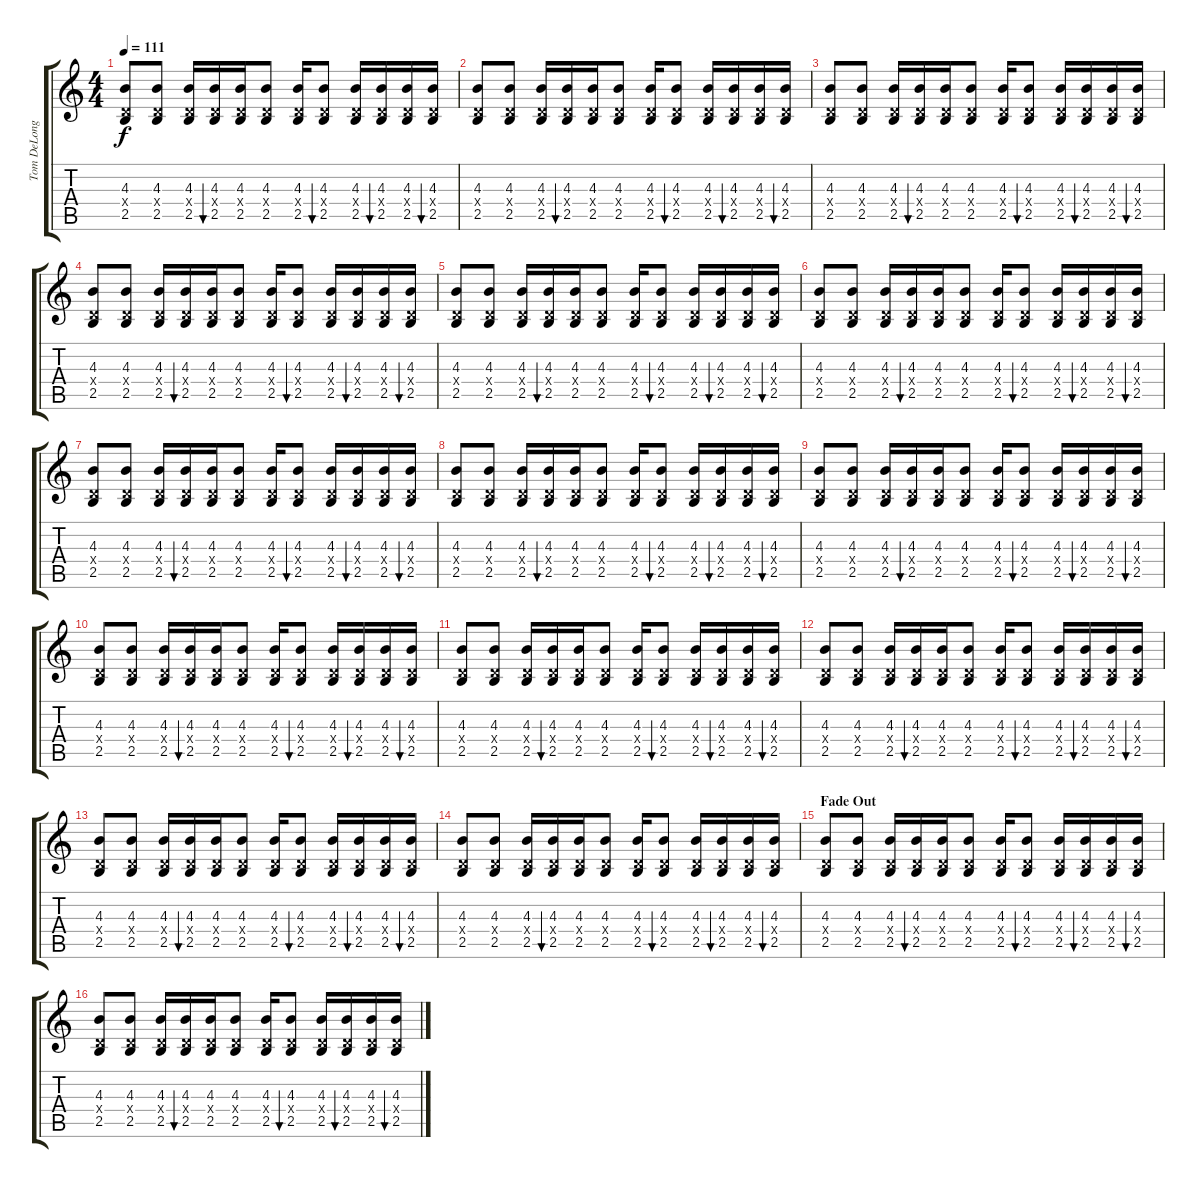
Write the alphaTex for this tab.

\track ("Tom DeLonge - Acoustic Guitar 1" "Tom DeLong") {instrument acousticguitarnylon}
\staff {score tabs}
\tuning (E4 B3 G3 D3 A2 E2) {hide}
\ts (4 4)
\tempo 111
\clef g2
\ks c
(4.3 0.4{x} 2.5).8{dy f} (4.3 0.4{x} 2.5).8 (4.3 0.4{x} 2.5).16 (4.3 0.4{x} 2.5).16{bu 60} (4.3 0.4{x} 2.5).16 (4.3 0.4{x} 2.5).8 (4.3 0.4{x} 2.5).16 (4.3 0.4{x} 2.5).8{bu 60} (4.3 0.4{x} 2.5).16 (4.3 0.4{x} 2.5).16{bu 60} (4.3 0.4{x} 2.5).16 (4.3 0.4{x} 2.5).16{bu 60} |
(4.3 0.4{x} 2.5).8 (4.3 0.4{x} 2.5).8 (4.3 0.4{x} 2.5).16 (4.3 0.4{x} 2.5).16{bu 60} (4.3 0.4{x} 2.5).16 (4.3 0.4{x} 2.5).8 (4.3 0.4{x} 2.5).16 (4.3 0.4{x} 2.5).8{bu 60} (4.3 0.4{x} 2.5).16 (4.3 0.4{x} 2.5).16{bu 60} (4.3 0.4{x} 2.5).16 (4.3 0.4{x} 2.5).16{bu 60} |
(4.3 0.4{x} 2.5).8 (4.3 0.4{x} 2.5).8 (4.3 0.4{x} 2.5).16 (4.3 0.4{x} 2.5).16{bu 60} (4.3 0.4{x} 2.5).16 (4.3 0.4{x} 2.5).8 (4.3 0.4{x} 2.5).16 (4.3 0.4{x} 2.5).8{bu 60} (4.3 0.4{x} 2.5).16 (4.3 0.4{x} 2.5).16{bu 60} (4.3 0.4{x} 2.5).16 (4.3 0.4{x} 2.5).16{bu 60} |
(4.3 0.4{x} 2.5).8 (4.3 0.4{x} 2.5).8 (4.3 0.4{x} 2.5).16 (4.3 0.4{x} 2.5).16{bu 60} (4.3 0.4{x} 2.5).16 (4.3 0.4{x} 2.5).8 (4.3 0.4{x} 2.5).16 (4.3 0.4{x} 2.5).8{bu 60} (4.3 0.4{x} 2.5).16 (4.3 0.4{x} 2.5).16{bu 60} (4.3 0.4{x} 2.5).16 (4.3 0.4{x} 2.5).16{bu 60} |
(4.3 0.4{x} 2.5).8 (4.3 0.4{x} 2.5).8 (4.3 0.4{x} 2.5).16 (4.3 0.4{x} 2.5).16{bu 60} (4.3 0.4{x} 2.5).16 (4.3 0.4{x} 2.5).8 (4.3 0.4{x} 2.5).16 (4.3 0.4{x} 2.5).8{bu 60} (4.3 0.4{x} 2.5).16 (4.3 0.4{x} 2.5).16{bu 60} (4.3 0.4{x} 2.5).16 (4.3 0.4{x} 2.5).16{bu 60} |
(4.3 0.4{x} 2.5).8 (4.3 0.4{x} 2.5).8 (4.3 0.4{x} 2.5).16 (4.3 0.4{x} 2.5).16{bu 60} (4.3 0.4{x} 2.5).16 (4.3 0.4{x} 2.5).8 (4.3 0.4{x} 2.5).16 (4.3 0.4{x} 2.5).8{bu 60} (4.3 0.4{x} 2.5).16 (4.3 0.4{x} 2.5).16{bu 60} (4.3 0.4{x} 2.5).16 (4.3 0.4{x} 2.5).16{bu 60} |
(4.3 0.4{x} 2.5).8 (4.3 0.4{x} 2.5).8 (4.3 0.4{x} 2.5).16 (4.3 0.4{x} 2.5).16{bu 60} (4.3 0.4{x} 2.5).16 (4.3 0.4{x} 2.5).8 (4.3 0.4{x} 2.5).16 (4.3 0.4{x} 2.5).8{bu 60} (4.3 0.4{x} 2.5).16 (4.3 0.4{x} 2.5).16{bu 60} (4.3 0.4{x} 2.5).16 (4.3 0.4{x} 2.5).16{bu 60} |
(4.3 0.4{x} 2.5).8 (4.3 0.4{x} 2.5).8 (4.3 0.4{x} 2.5).16 (4.3 0.4{x} 2.5).16{bu 60} (4.3 0.4{x} 2.5).16 (4.3 0.4{x} 2.5).8 (4.3 0.4{x} 2.5).16 (4.3 0.4{x} 2.5).8{bu 60} (4.3 0.4{x} 2.5).16 (4.3 0.4{x} 2.5).16{bu 60} (4.3 0.4{x} 2.5).16 (4.3 0.4{x} 2.5).16{bu 60} |
(4.3 0.4{x} 2.5).8 (4.3 0.4{x} 2.5).8 (4.3 0.4{x} 2.5).16 (4.3 0.4{x} 2.5).16{bu 60} (4.3 0.4{x} 2.5).16 (4.3 0.4{x} 2.5).8 (4.3 0.4{x} 2.5).16 (4.3 0.4{x} 2.5).8{bu 60} (4.3 0.4{x} 2.5).16 (4.3 0.4{x} 2.5).16{bu 60} (4.3 0.4{x} 2.5).16 (4.3 0.4{x} 2.5).16{bu 60} |
(4.3 0.4{x} 2.5).8 (4.3 0.4{x} 2.5).8 (4.3 0.4{x} 2.5).16 (4.3 0.4{x} 2.5).16{bu 60} (4.3 0.4{x} 2.5).16 (4.3 0.4{x} 2.5).8 (4.3 0.4{x} 2.5).16 (4.3 0.4{x} 2.5).8{bu 60} (4.3 0.4{x} 2.5).16 (4.3 0.4{x} 2.5).16{bu 60} (4.3 0.4{x} 2.5).16 (4.3 0.4{x} 2.5).16{bu 60} |
(4.3 0.4{x} 2.5).8 (4.3 0.4{x} 2.5).8 (4.3 0.4{x} 2.5).16 (4.3 0.4{x} 2.5).16{bu 60} (4.3 0.4{x} 2.5).16 (4.3 0.4{x} 2.5).8 (4.3 0.4{x} 2.5).16 (4.3 0.4{x} 2.5).8{bu 60} (4.3 0.4{x} 2.5).16 (4.3 0.4{x} 2.5).16{bu 60} (4.3 0.4{x} 2.5).16 (4.3 0.4{x} 2.5).16{bu 60} |
(4.3 0.4{x} 2.5).8 (4.3 0.4{x} 2.5).8 (4.3 0.4{x} 2.5).16 (4.3 0.4{x} 2.5).16{bu 60} (4.3 0.4{x} 2.5).16 (4.3 0.4{x} 2.5).8 (4.3 0.4{x} 2.5).16 (4.3 0.4{x} 2.5).8{bu 60} (4.3 0.4{x} 2.5).16 (4.3 0.4{x} 2.5).16{bu 60} (4.3 0.4{x} 2.5).16 (4.3 0.4{x} 2.5).16{bu 60} |
(4.3 0.4{x} 2.5).8 (4.3 0.4{x} 2.5).8 (4.3 0.4{x} 2.5).16 (4.3 0.4{x} 2.5).16{bu 60} (4.3 0.4{x} 2.5).16 (4.3 0.4{x} 2.5).8 (4.3 0.4{x} 2.5).16 (4.3 0.4{x} 2.5).8{bu 60} (4.3 0.4{x} 2.5).16 (4.3 0.4{x} 2.5).16{bu 60} (4.3 0.4{x} 2.5).16 (4.3 0.4{x} 2.5).16{bu 60} |
(4.3 0.4{x} 2.5).8 (4.3 0.4{x} 2.5).8 (4.3 0.4{x} 2.5).16 (4.3 0.4{x} 2.5).16{bu 60} (4.3 0.4{x} 2.5).16 (4.3 0.4{x} 2.5).8 (4.3 0.4{x} 2.5).16 (4.3 0.4{x} 2.5).8{bu 60} (4.3 0.4{x} 2.5).16 (4.3 0.4{x} 2.5).16{bu 60} (4.3 0.4{x} 2.5).16 (4.3 0.4{x} 2.5).16{bu 60} |
\section ("" "Fade Out")
(4.3 0.4{x} 2.5).8 (4.3 0.4{x} 2.5).8 (4.3 0.4{x} 2.5).16 (4.3 0.4{x} 2.5).16{bu 60} (4.3 0.4{x} 2.5).16 (4.3 0.4{x} 2.5).8 (4.3 0.4{x} 2.5).16 (4.3 0.4{x} 2.5).8{bu 60} (4.3 0.4{x} 2.5).16 (4.3 0.4{x} 2.5).16{bu 60} (4.3 0.4{x} 2.5).16 (4.3 0.4{x} 2.5).16{bu 60} |
(4.3 0.4{x} 2.5).8 (4.3 0.4{x} 2.5).8 (4.3 0.4{x} 2.5).16 (4.3 0.4{x} 2.5).16{bu 60} (4.3 0.4{x} 2.5).16 (4.3 0.4{x} 2.5).8 (4.3 0.4{x} 2.5).16 (4.3 0.4{x} 2.5).8{bu 60} (4.3 0.4{x} 2.5).16 (4.3 0.4{x} 2.5).16{bu 60} (4.3 0.4{x} 2.5).16 (4.3 0.4{x} 2.5).16{bu 60}
